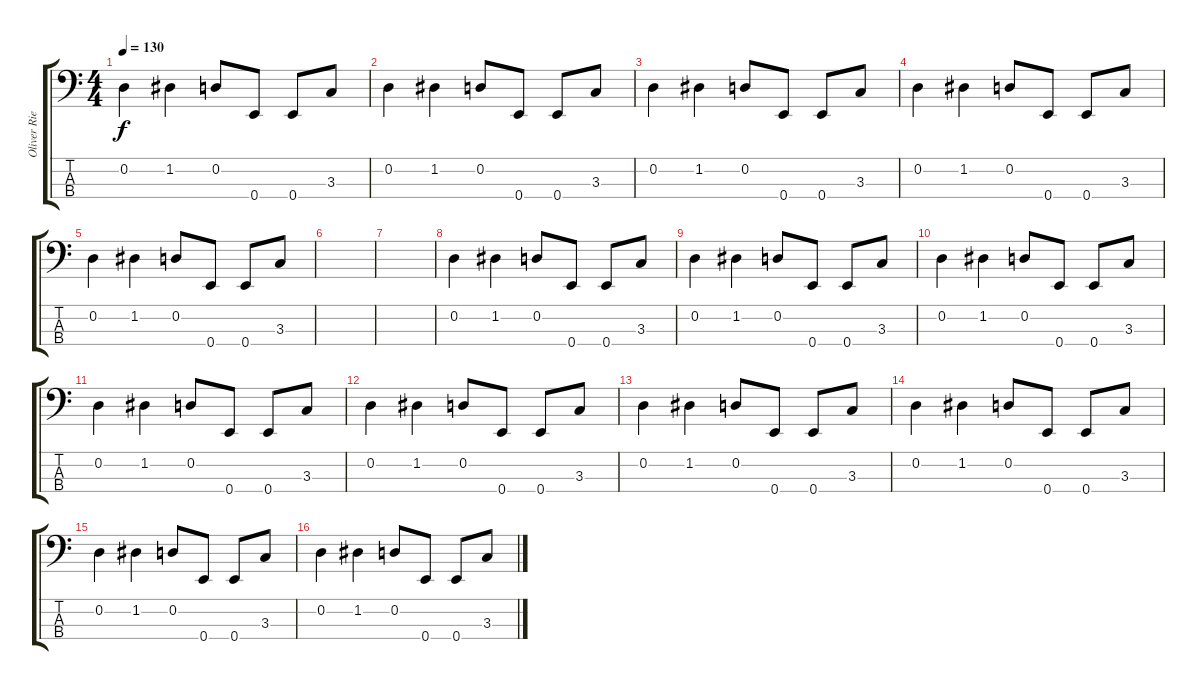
\track ("Oliver Riedel" "Oliver Rie") {instrument electricbassfinger}
\staff {score tabs}
\tuning (G2 D2 A1 E1) {hide}
\ts (4 4)
\tempo 130
\clef f4
\ks c
0.2.4{dy f} 1.2.4 0.2.8 0.4.8 0.4.8 3.3.8 |
0.2.4 1.2.4 0.2.8 0.4.8 0.4.8 3.3.8 |
0.2.4 1.2.4 0.2.8 0.4.8 0.4.8 3.3.8 |
0.2.4 1.2.4 0.2.8 0.4.8 0.4.8 3.3.8 |
0.2.4 1.2.4 0.2.8 0.4.8 0.4.8 3.3.8 |
|
|
0.2.4 1.2.4 0.2.8 0.4.8 0.4.8 3.3.8 |
0.2.4 1.2.4 0.2.8 0.4.8 0.4.8 3.3.8 |
0.2.4 1.2.4 0.2.8 0.4.8 0.4.8 3.3.8 |
0.2.4 1.2.4 0.2.8 0.4.8 0.4.8 3.3.8 |
0.2.4 1.2.4 0.2.8 0.4.8 0.4.8 3.3.8 |
0.2.4 1.2.4 0.2.8 0.4.8 0.4.8 3.3.8 |
0.2.4 1.2.4 0.2.8 0.4.8 0.4.8 3.3.8 |
0.2.4 1.2.4 0.2.8 0.4.8 0.4.8 3.3.8 |
0.2.4 1.2.4 0.2.8 0.4.8 0.4.8 3.3.8
